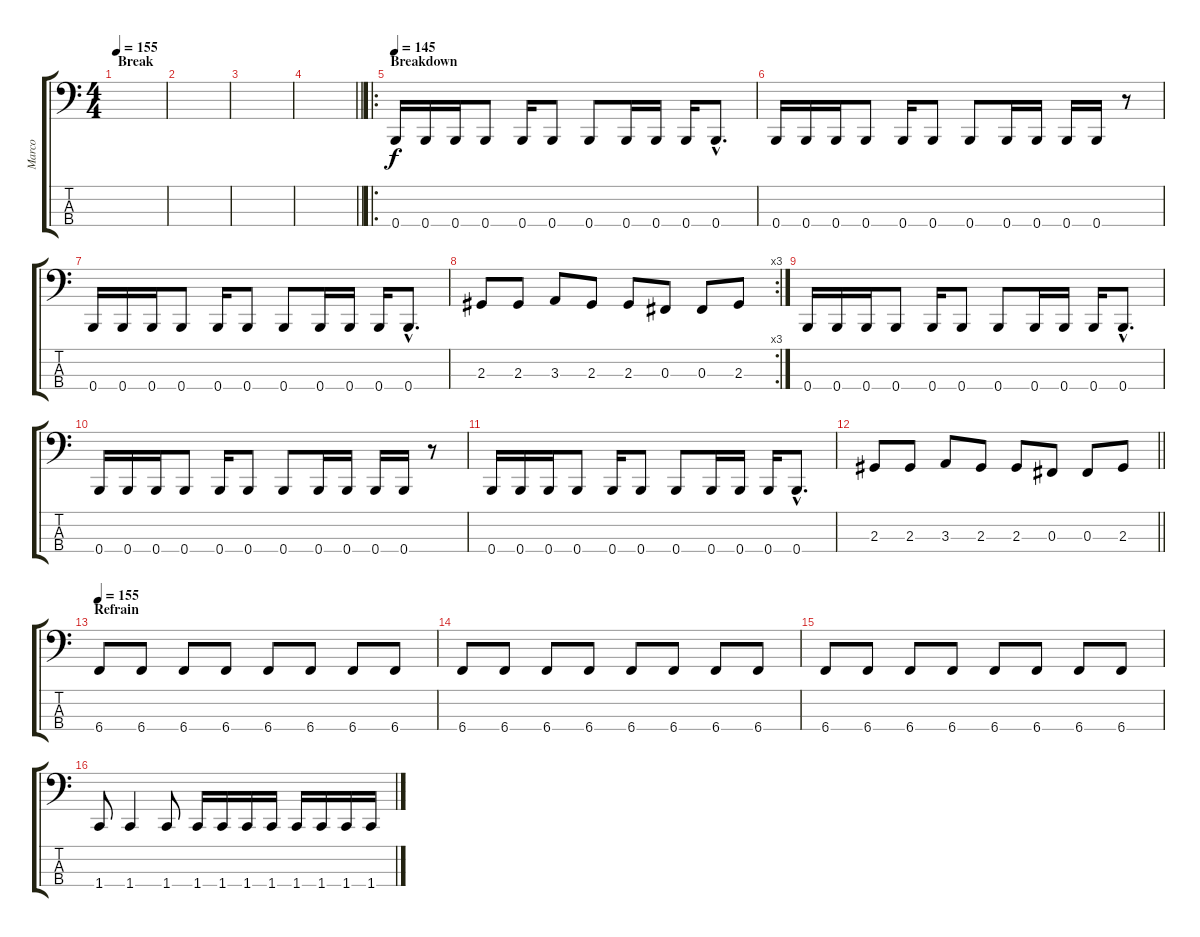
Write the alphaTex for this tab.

\track ("Marco" "Marco") {instrument electricbasspick}
\staff {score tabs}
\tuning (E2 B1 Gb1 B0) {hide}
\ts (4 4)
\section ("" "Break")
\tempo 155
\clef f4
\ks c
|
|
|
\barLineRight lightlight
|
\ro
\section ("" "Breakdown")
\tempo 145
0.4.16 0.4.16 0.4.16 0.4.8 0.4.16 0.4.8 0.4.8 0.4.16 0.4.16 0.4.16 0.4{hac}.8{d} |
0.4.16 0.4.16 0.4.16 0.4.8 0.4.16 0.4.8 0.4.8 0.4.16 0.4.16 0.4.16 0.4.16 r.8 |
0.4.16 0.4.16 0.4.16 0.4.8 0.4.16 0.4.8 0.4.8 0.4.16 0.4.16 0.4.16 0.4{hac}.8{d} |
\rc 3
2.3.8 2.3.8 3.3.8 2.3.8 2.3.8 0.3.8 0.3.8 2.3.8 |
0.4.16 0.4.16 0.4.16 0.4.8 0.4.16 0.4.8 0.4.8 0.4.16 0.4.16 0.4.16 0.4{hac}.8{d} |
0.4.16 0.4.16 0.4.16 0.4.8 0.4.16 0.4.8 0.4.8 0.4.16 0.4.16 0.4.16 0.4.16 r.8 |
0.4.16 0.4.16 0.4.16 0.4.8 0.4.16 0.4.8 0.4.8 0.4.16 0.4.16 0.4.16 0.4{hac}.8{d} |
\barLineRight lightlight
2.3.8 2.3.8 3.3.8 2.3.8 2.3.8 0.3.8 0.3.8 2.3.8 |
\section ("" "Refrain")
\tempo 155
6.4.8 6.4.8 6.4.8 6.4.8 6.4.8 6.4.8 6.4.8 6.4.8 |
6.4.8 6.4.8 6.4.8 6.4.8 6.4.8 6.4.8 6.4.8 6.4.8 |
6.4.8 6.4.8 6.4.8 6.4.8 6.4.8 6.4.8 6.4.8 6.4.8 |
1.4.8 1.4.4 1.4.8 1.4.16 1.4.16 1.4.16 1.4.16 1.4.16 1.4.16 1.4.16 1.4.16
